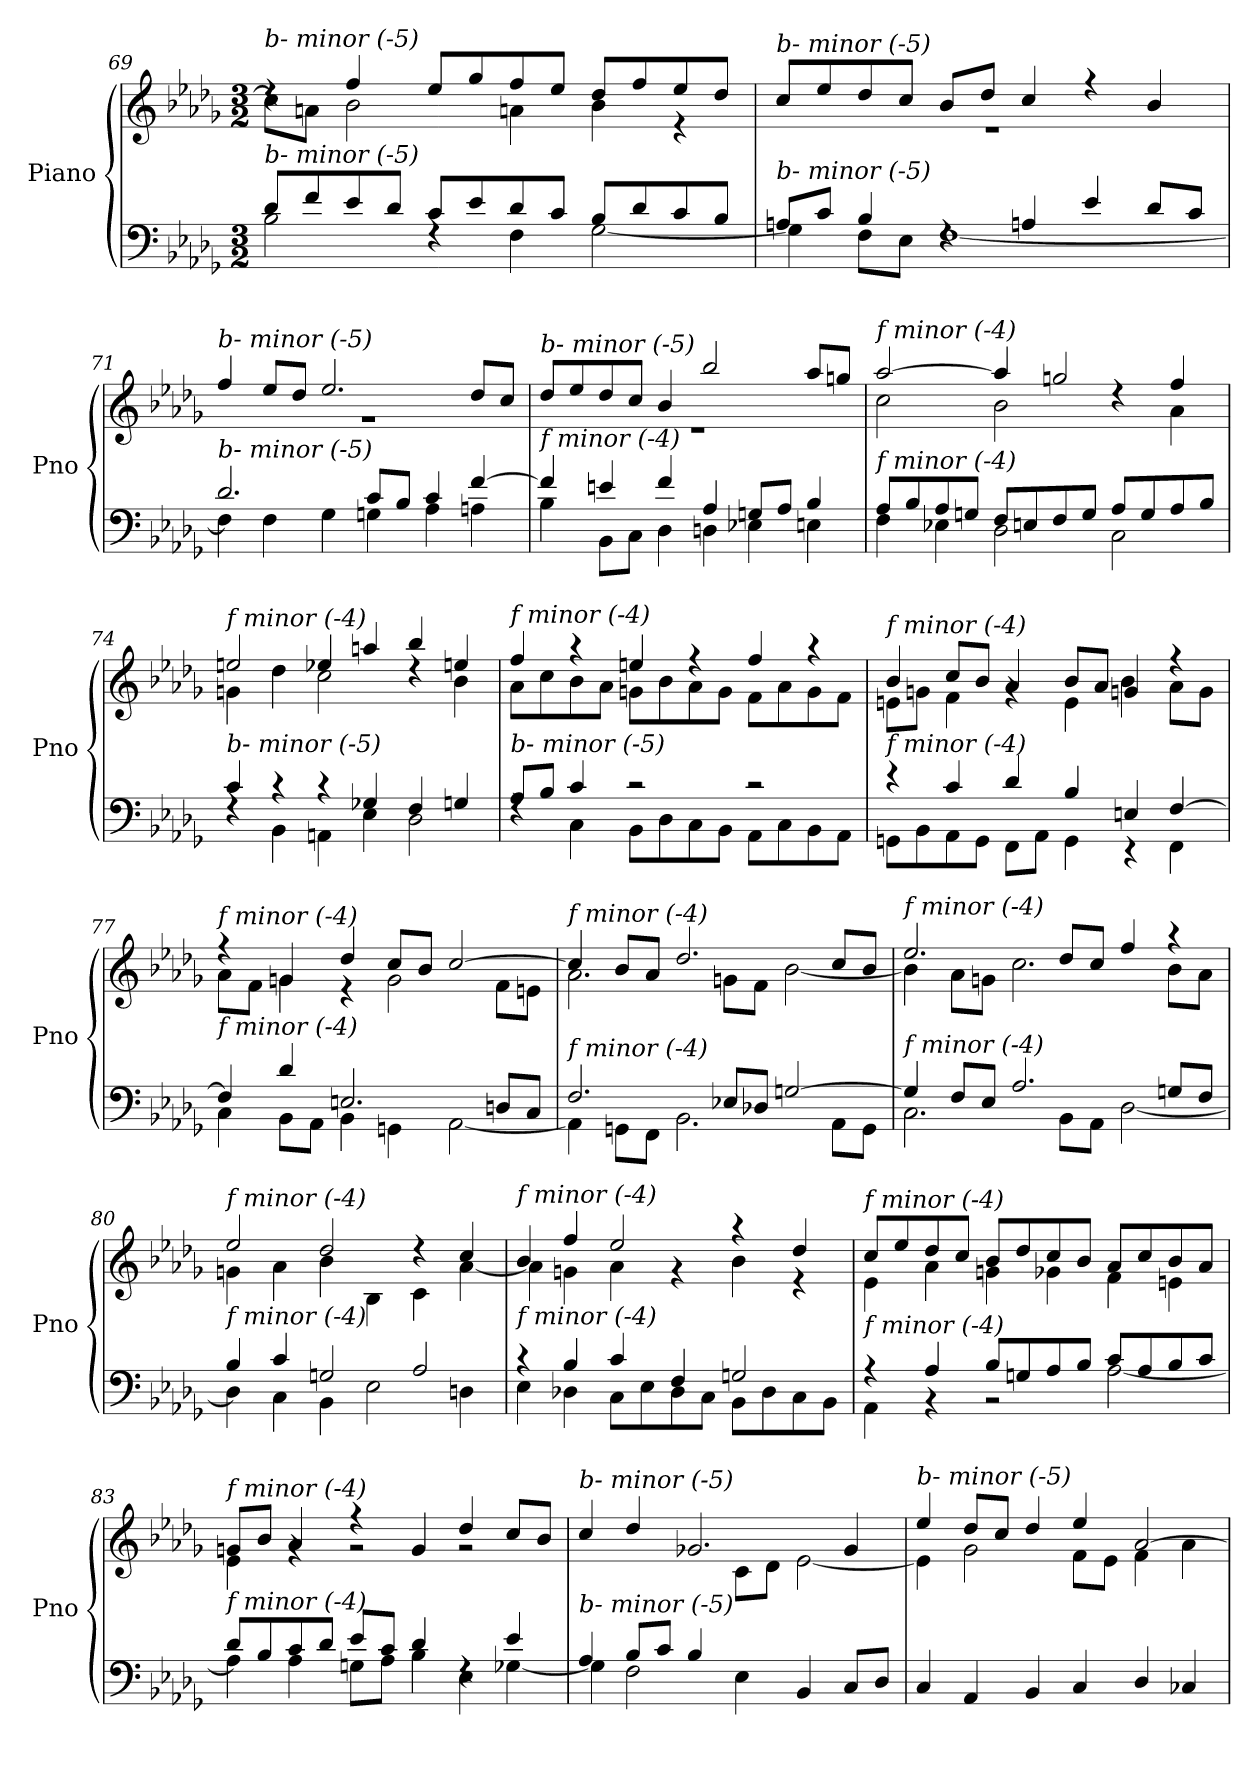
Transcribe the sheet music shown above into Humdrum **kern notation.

**kern	**kern
*part1	*part1
*staff2	*staff1
*I"Piano	*
*I'Pno	*
*clefF4	*clefG2
*k[b-e-a-d-g-]	*k[b-e-a-d-g-]
*M3/2	*M3/2
=69	=69
*^	*^
!	!	!LO:TX:i:t=b- minor (-5)	!
!LO:TX:i:t=b- minor (-5)	!	!	!
8d-/L	2B-\	4rdd	8cc\L]
8f/	.	.	8an\J
8e-/	.	4ff/	2b-\
8d-/J	.	.	.
8c/L	4rF	8ee-/L	.
8e-/	.	8gg-/	.
8d-/	4F\	8ff/	4an\
8c/J	.	8ee-/J	.
8B-/L	[2G-\	8dd-/L	4b-\
8d-/	.	8ff/	.
8c/	.	8ee-/	4r
8B-/J	.	8dd-/J	.
=70	=70	=70	=70
!	!	!LO:TX:i:t=b- minor (-5)	!
!LO:TX:i:t=b- minor (-5)	!	!	!
8An/L	4G-\]	8cc/L	1.r
8c/J	.	8ee-/	.
4B-/	8F\L	8dd-/	.
.	8E-\J	8cc/J	.
4rF	[1F	8b-/L	.
.	.	8dd-/J	.
4An/	.	4cc/	.
4e-/	.	4r	.
8d-/L	.	4b-/	.
8c/J	.	.	.
=71	=71	=71	=71
!	!	!LO:TX:i:t=b- minor (-5)	!
!LO:TX:i:t=b- minor (-5)	!	!	!
2.d-/	4F\]	4ff/	1.r
.	4F\	8ee-/L	.
.	.	8dd-/J	.
.	4G-\	2.ee-/	.
8c/L	4Gn\	.	.
8B-/J	.	.	.
4c/	4A-\	.	.
[4f/	4An\	8dd-/L	.
.	.	8cc/J	.
!!LO:LB:g=z	!!
=72	=72	=72	=72
!	!	!LO:TX:i:t=b- minor (-5)	!
!LO:TX:i:t=f minor (-4)	!	!	!
4f/]	4B-\	8dd-/L	1.r
.	.	8ee-/	.
4en/	8BB-\L	8dd-/	.
.	8C\J	8cc/J	.
4f/	4D-\	4b-/	.
4A-/	4Dn\	2bb-/	.
8Gn/L	4E-X\	.	.
8A-/J	.	.	.
4B-/	4En\	8aa-/L	.
.	.	8ggn/J	.
=73	=73	=73	=73
!	!	!LO:TX:i:t=f minor (-4)	!
!LO:TX:i:t=f minor (-4)	!	!	!
8A-/L	4F\	[2aa-/	2cc\
8B-/	.	.	.
8A-/	4E-X\	.	.
8Gn/J	.	.	.
8F/L	2D-\	4aa-/]	2b-\
8En/	.	.	.
8F/	.	2ggn/	.
8G/J	.	.	.
8A-/L	2C\	.	4rdd
8G/	.	.	.
8A-/	.	4ff/	4a-\
8B-/J	.	.	.
=74	=74	=74	=74
!	!	!LO:TX:i:t=f minor (-4)	!
!LO:TX:i:t=b- minor (-5)	!	!	!
4c/	4rF	2een/	4gn\
4r	4BB-\	.	4dd-\
4r	4AAn\	4ee-X/	2cc\
4G-X/	4E-\	4aan/	.
4F/	2D-\	4bb-/	4rdd
4Gn/	.	4een/	4b-\
=75	=75	=75	=75
!	!	!LO:TX:i:t=f minor (-4)	!
!LO:TX:i:t=b- minor (-5)	!	!	!
8A-/L	4rF	4ff/	8a-\L
8B-/J	.	.	8cc\
4c/	4C\	4r	8b-\
.	.	.	8a-\J
2r	8BB-\L	4een/	8gn\L
.	8D-\	.	8b-\
.	8C\	4r	8a-\
.	8BB-\J	.	8g\J
2r	8AA-\L	4ff/	8f\L
.	8C\	.	8a-\
.	8BB-\	4r	8g\
.	8AA-\J	.	8f\J
!!LO:LB:g=z	!!
=76	=76	=76	=76
!	!	!LO:TX:i:t=f minor (-4)	!
!LO:TX:i:t=f minor (-4)	!	!	!
4r	8GGn\L	4b-/	8en\L
.	8BB-\	.	8gn\J
4c/	8AA-\	8cc/L	4f\
.	8GG\J	8b-/J	.
4d-/	8FF\L	4a-/	4rg
.	8AA-\J	.	.
4B-/	4GG\	8b-/L	4e\
.	.	8a-/J	.
4En/	4r	4gn/	4b-\
[4F/	4FF\	4r	8a-\L
.	.	.	8g\J
=77	=77	=77	=77
!	!	!LO:TX:i:t=f minor (-4)	!
!LO:TX:i:t=f minor (-4)	!	!	!
4F/]	4C\	4r	8a-\L
.	.	.	8f\J
4d-/	8BB-\L	4gn/	4g\
.	8AA-\J	.	.
2.En/	4BB-\	4dd-/	4r
.	4GGn\	8cc/L	2g\
.	.	8b-/J	.
.	[2AA-\	[2cc/	.
8Dn/L	.	.	8f\L
8C/J	.	.	8en\J
=78	=78	=78	=78
!	!	!LO:TX:i:t=f minor (-4)	!
!LO:TX:i:t=f minor (-4)	!	!	!
2.F/	4AA-\]	4cc/]	2.a-\
.	8GGn\L	8b-/L	.
.	8FF\J	8a-/J	.
.	2.BB-\	2.dd-/	.
8E-X/L	.	.	8gn\L
8D-X/J	.	.	8f\J
[2Gn/	.	.	[2b-\
.	8AA-\L	8cc/L	.
.	8GG\J	8b-/J	.
=79	=79	=79	=79
!	!	!LO:TX:i:t=f minor (-4)	!
!LO:TX:i:t=f minor (-4)	!	!	!
4G/]	2.C\	2.ee-/	4b-\]
8F/L	.	.	8a-\L
8E-/J	.	.	8gn\J
2.A-/	.	.	2.cc\
.	8BB-\L	8dd-/L	.
.	8AA-\J	8cc/J	.
.	[2D-\	4ff/	.
8Gn/L	.	4r	8b-\L
8F/J	.	.	8a-\J
!!LO:LB:g=z	!!
=80	=80	=80	=80
!	!	!LO:TX:i:t=f minor (-4)	!
!LO:TX:i:t=f minor (-4)	!	!	!
4B-/	4D-\]	2ee-/	4gn\
4c/	4C\	.	4a-\
2Gn/	4BB-\	2dd-/	4b-\
.	2E-\	.	4B-\
2A-/	.	4r	4c\
.	4Dn\	4cc/	[4a-\
=81	=81	=81	=81
!	!	!LO:TX:i:t=f minor (-4)	!
!LO:TX:i:t=f minor (-4)	!	!	!
4r	4E-\	4b-/	4a-\]
4B-/	4D-X\	4ff/	4gn\
4c/	8C\L	2ee-/	4a-\
.	8E-\	.	.
4F/	8D-\	.	4r
.	8C\J	.	.
2Gn/	8BB-\L	4r	4b-\
.	8D-\	.	.
.	8C\	4dd-/	4r
.	8BB-\J	.	.
=82	=82	=82	=82
!	!	!LO:TX:i:t=f minor (-4)	!
!LO:TX:i:t=f minor (-4)	!	!	!
4r	4AA-\	8cc/L	4e-\
.	.	8ee-/	.
4A-/	4r	8dd-/	4a-\
.	.	8cc/J	.
8B-/L	2r	8b-/L	4gn\
8Gn/	.	8dd-/	.
8A-/	.	8cc/	4g-X\
8B-/J	.	8b-/J	.
8c/L	[2A-\	8a-/L	4f\
8A-/	.	8cc/	.
8B-/	.	8b-/	4eni\
8c/J	.	8a-/J	.
=83	=83	=83	=83
!	!	!LO:TX:i:t=f minor (-4)	!
!LO:TX:i:t=f minor (-4)	!	!	!
8d-/L	4A-\]	8gn/L	4e-\
8B-/	.	8b-/J	.
8c/	4A-\	4a-/	4rg
8d-/J	.	.	.
8e-/L	8Gn\L	4r	2rg
8c/J	8A-\J	.	.
4d-/	4B-\	4g/	.
4rF	4E-\	4dd-/	2rg
4e-/	[4G-X\	8cc/L	.
.	.	8b-/J	.
!!LO:LB:g=z
=84	=84	=84	=84
*	*^	*	*^
!	!	!	!LO:TX:i:t=b- minor (-5)	!	!
!LO:TX:i:t=b- minor (-5)	!	!	!	!	!
2.ryy	4A-/	4G-\]	4cc/	2.ryy	2.ryy
.	8B-/L	2F\	4dd-/	.	.
.	8c/J	.	.	.	.
.	4B-/	.	2.g-X/	.	.
2.ryy	4E-\	2.ryy	.	8c\L	2.ryy
.	.	.	.	8d-\J	.
.	4BB-/	.	.	[2e-\	.
.	8C/L	.	4g-/	.	.
.	8D-/J	.	.	.	.
*	*v	*v	*	*	*
*	*	*	*v	*v
=85	=85	=85	=85
!	!	!LO:TX:i:t=b- minor (-5)	!
!LO:TX:i:t=b- minor (-5)	!	!	!
*v	*v	*	*
4C/	4ee-/	4e-\]
4AA-/	8dd-/L	2g-\
.	8cc/J	.
4BB-/	4dd-/	.
4C/	4ee-/	8f\L
.	.	8e-\J
4D-/	[2a-/	4f\
4C-Xj/	.	4a-\
*	*v	*v
=	=
*-	*-
